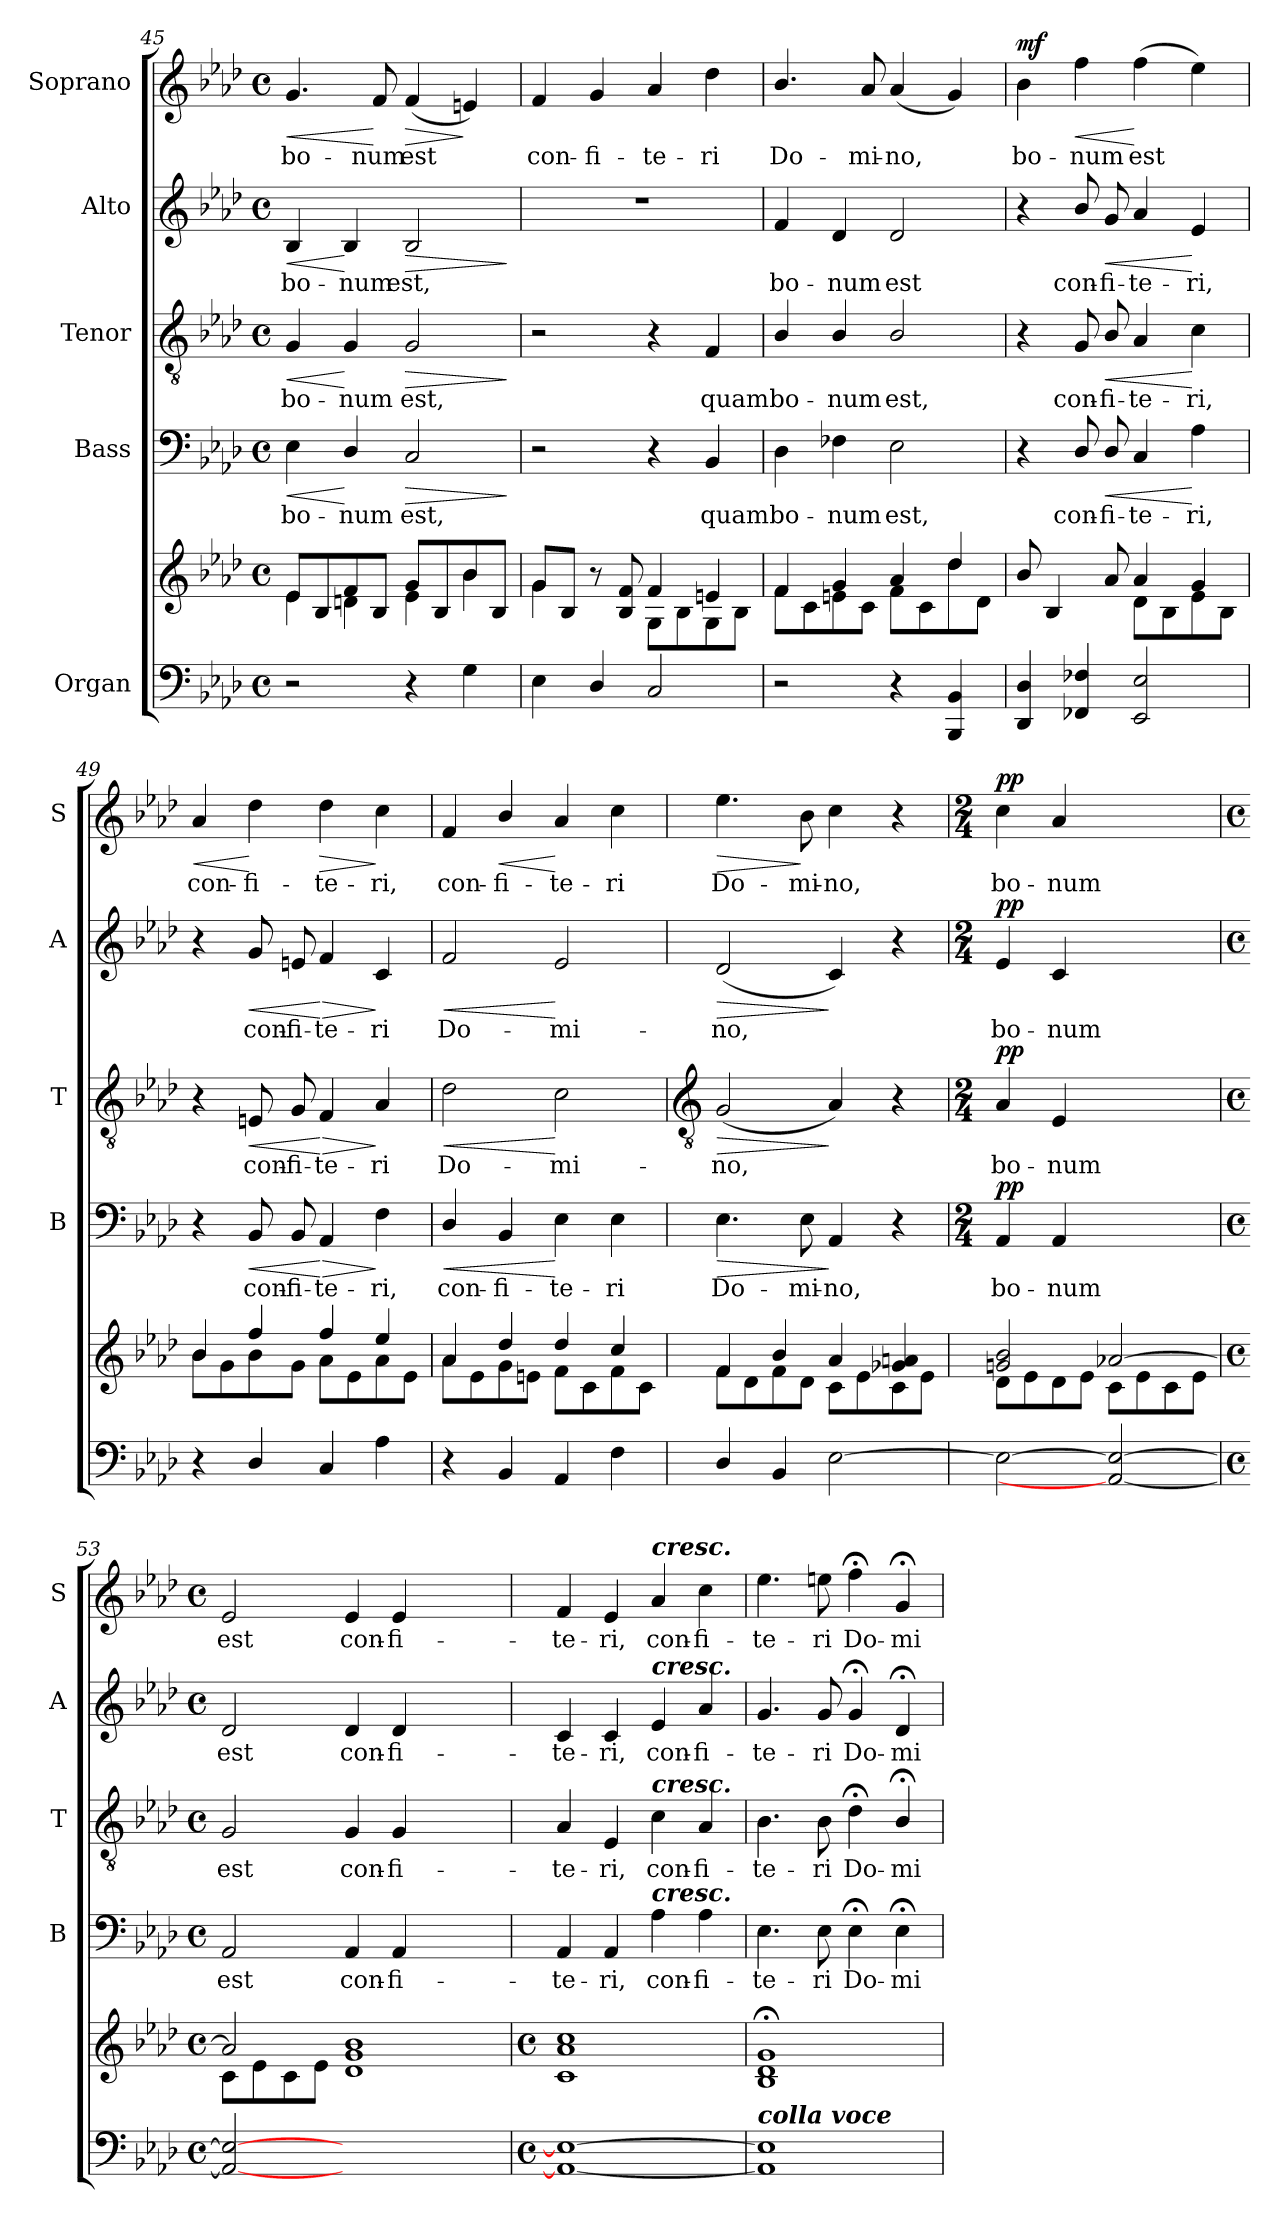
**kern	**kern	**kern	**text	**dynam	**kern	**text	**dynam	**kern	**text	**dynam	**kern	**text	**dynam
*part5	*part5	*part4	*part4	*part4	*part3	*part3	*part3	*part2	*part2	*part2	*part1	*part1	*part1
*staff6	*staff5	*staff4	*staff4	*staff4	*staff3	*staff3	*staff3	*staff2	*staff2	*staff2	*staff1	*staff1	*staff1
*I"Organ	*	*I"Bass	*	*	*I"Tenor	*	*	*I"Alto	*	*	*I"Soprano	*	*
*	*	*I'B	*	*	*I'T	*	*	*I'A	*	*	*I'S	*	*
!!LO:LB:g=z
*clefF4	*clefG2	*clefF4	*	*	*clefGv2	*	*	*clefG2	*	*	*clefG2	*	*
*k[b-e-a-d-]	*k[b-e-a-d-]	*k[b-e-a-d-]	*	*	*k[b-e-a-d-]	*	*	*k[b-e-a-d-]	*	*	*k[b-e-a-d-]	*	*
*A-:	*A-:	*A-:	*	*	*A-:	*	*	*A-:	*	*	*A-:	*	*
*M4/4	*M4/4	*M4/4	*	*	*M4/4	*	*	*M4/4	*	*	*M4/4	*	*
*met(c)	*met(c)	*met(c)	*	*	*met(c)	*	*	*met(c)	*	*	*met(c)	*	*
=45	=45	=45	=45	=45	=45	=45	=45	=45	=45	=45	=45	=45	=45
*^	*^	*	*	*	*	*	*	*	*	*	*	*	*
!	!	!	!	!	!LO:LY:b	!LO:HP:b	!	!LO:LY:b	!LO:HP:b	!	!LO:LY:b	!LO:HP:b	!	!LO:LY:b	!LO:HP:b
2r	1ryy	8e-/L	4e-\	4E-	bo-	<	4G	bo-	<	4B-	bo-	<	4.g	bo-	<
.	.	8B-/	.	.	.	.	.	.	.	.	.	.	.	.	.
!	!	!	!	!	!LO:LY:b	!	!	!LO:LY:b	!	!	!LO:LY:b	!	!	!	!
.	.	8f/	4dn\	4D-/	-num	[	4G	-num	[	4B-	-num	[	.	.	.
!	!	!	!	!	!	!	!	!	!	!	!	!	!	!LO:LY:b	!
.	.	8B-/J	.	.	.	.	.	.	.	.	.	.	8f	-num	[
!	!	!	!	!	!LO:LY:b	!LO:HP:b	!	!LO:LY:b	!LO:HP:b	!	!LO:LY:b	!LO:HP:b	!	!LO:LY:b	!LO:HP:b
4r	.	8g/L	4e-\	2C	est,	>	2G	est,	>	2B-	est,	>	(<4f	est	>
.	.	8B-/	.	.	.	.	.	.	.	.	.	.	.	.	.
4G	.	8b-/	4b-\	.	.	.	.	.	.	.	.	.	4en)	.	]
.	.	8B-/J	.	.	.	.	.	.	.	.	.	.	.	.	.
*v	*v	*	*	*	*	*	*	*	*	*	*	*	*	*	*
*	*v	*v	*	*	*	*	*	*	*	*	*	*	*	*
.	.	.	.	]	.	.	]	.	.	]	.	.	.
!!LO:LB:g=z
=46	=46	=46	=46	=46	=46	=46	=46	=46	=46	=46	=46	=46	=46
*	*^	*	*	*	*	*	*	*	*	*	*	*	*
!	!	!	!	!	!	!	!	!	!	!	!	!	!LO:LY:b	!
4E-	8g/L	4g\	2r	.	.	2r	.	.	1r	.	.	4f	con-	.
.	8B-/J	.	.	.	.	.	.	.	.	.	.	.	.	.
!	!	!	!	!	!	!	!	!	!	!	!	!	!LO:LY:b	!
4D-/	8r	4ryy	.	.	.	.	.	.	.	.	.	4g	-fi-	.
.	8B-/ 8f/	.	.	.	.	.	.	.	.	.	.	.	.	.
!	!	!	!	!	!	!	!	!	!	!	!	!	!LO:LY:b	!
2C	4f/	8G\L	4r	.	.	4r	.	.	.	.	.	4a-	-te-	.
.	.	8B-\	.	.	.	.	.	.	.	.	.	.	.	.
!	!	!	!	!LO:LY:b	!	!	!LO:LY:b	!	!	!	!	!	!LO:LY:b	!
.	4en/	8G\	4BB-	quam	.	4F	quam	.	.	.	.	4dd-	-ri	.
.	.	8B-\J	.	.	.	.	.	.	.	.	.	.	.	.
=47	=47	=47	=47	=47	=47	=47	=47	=47	=47	=47	=47	=47	=47	=47
!	!	!	!	!LO:LY:b	!	!	!LO:LY:b	!	!	!LO:LY:b	!	!	!LO:LY:b	!
2r	4f/	8f\L	4D-	bo-	.	4B-/	bo-	.	4f	bo-	.	4.b-/	Do-	.
.	.	8c\	.	.	.	.	.	.	.	.	.	.	.	.
!	!	!	!	!LO:LY:b	!	!	!LO:LY:b	!	!	!LO:LY:b	!	!	!	!
.	4g/	8en\	4F-X	-num	.	4B-/	-num	.	4d-	-num	.	.	.	.
!	!	!	!	!	!	!	!	!	!	!	!	!	!LO:LY:b	!
.	.	8c\J	.	.	.	.	.	.	.	.	.	8a-	-mi-	.
!	!	!	!	!LO:LY:b	!	!	!LO:LY:b	!	!	!LO:LY:b	!	!	!LO:LY:b	!
4r	4a-/	8f\L	2E-	est,	.	2B-/	est,	.	2d-	est	.	(<4a-	-no,	.
.	.	8c\	.	.	.	.	.	.	.	.	.	.	.	.
4BBB- 4BB-	4dd-/	8dd-\	.	.	.	.	.	.	.	.	.	4g)	.	.
.	.	8d-\J	.	.	.	.	.	.	.	.	.	.	.	.
=48	=48	=48	=48	=48	=48	=48	=48	=48	=48	=48	=48	=48	=48	=48
!	!	!	!	!	!	!	!	!	!	!	!	!	!LO:LY:b	!LO:DY:b
4DD- 4D-	8b-/	2ryy	4r	.	.	4r	.	.	4r	.	.	4b-	bo-	mf
.	4B-/	.	.	.	.	.	.	.	.	.	.	.	.	.
!	!	!	!	!LO:LY:b	!	!	!LO:LY:b	!	!	!LO:LY:b	!	!	!LO:LY:b	!LO:HP:b
4FF-X 4F-X	.	.	8D-/	con-	.	8G	con-	.	8b-/	con-	.	4ff	-num	<
!	!	!	!	!LO:LY:b	!LO:HP:b	!	!LO:LY:b	!LO:HP:b	!	!LO:LY:b	!LO:HP:b	!	!	!
.	8a-/	.	8D-/	-fi-	<	8B-/	-fi-	<	8g	-fi-	<	.	.	.
!	!	!	!	!LO:LY:b	!	!	!LO:LY:b	!	!	!LO:LY:b	!	!	!LO:LY:b	!
2EE- 2E-	4a-/	8d-\L	4C	-te-	.	4A-	-te-	.	4a-	-te-	.	(>4ff	est	[
.	.	8B-\	.	.	.	.	.	.	.	.	.	.	.	.
!	!	!	!	!LO:LY:b	!	!	!LO:LY:b	!	!	!LO:LY:b	!	!	!	!
.	4g/	8e-\	4A-	-ri,	[	4c	-ri,	[	4e-	-ri,	[	4ee-)	.	.
.	.	8B-\J	.	.	.	.	.	.	.	.	.	.	.	.
=49	=49	=49	=49	=49	=49	=49	=49	=49	=49	=49	=49	=49	=49	=49
!	!	!	!	!	!	!	!	!	!	!	!	!	!LO:LY:b	!LO:HP:b
4r	4b-/	8b-\L	4r	.	.	4r	.	.	4r	.	.	4a-	con-	<
.	.	8g\	.	.	.	.	.	.	.	.	.	.	.	.
!	!	!	!	!LO:LY:b	!LO:HP:b	!	!LO:LY:b	!LO:HP:b	!	!LO:LY:b	!LO:HP:b	!	!LO:LY:b	!
4D-/	4ff/	8b-\	8BB-	con-	<	8En	con-	<	8g	con-	<	4dd-	-fi-	[
!	!	!	!	!LO:LY:b	!	!	!LO:LY:b	!	!	!LO:LY:b	!	!	!	!
.	.	8g\J	8BB-	-fi-	.	8G	-fi-	.	8en	-fi-	.	.	.	.
!	!	!	!	!LO:LY:b	!LO:HP:n=1:b	!	!LO:LY:b	!LO:HP:n=1:b	!	!LO:LY:b	!LO:HP:n=1:b	!	!LO:LY:b	!LO:HP:b
4C	4ff/	8a-\L	4AA-	-te-	[ >	4F	-te-	[ >	4f	-te-	[ >	4dd-	-te-	>
.	.	8e-\	.	.	.	.	.	.	.	.	.	.	.	.
!	!	!	!	!LO:LY:b	!	!	!LO:LY:b	!	!	!LO:LY:b	!	!	!LO:LY:b	!
4A-	4ee-/	8a-\	4F	-ri,	]	4A-	-ri	]	4c	-ri	]	4cc	-ri,	]
.	.	8e-\J	.	.	.	.	.	.	.	.	.	.	.	.
=50	=50	=50	=50	=50	=50	=50	=50	=50	=50	=50	=50	=50	=50	=50
!	!	!	!	!LO:LY:b	!LO:HP:b	!	!LO:LY:b	!LO:HP:b	!	!LO:LY:b	!LO:HP:b	!	!LO:LY:b	!
4r	4a-/	8a-\L	4D-/	con-	<	2d-	Do-	<	2f	Do-	<	4f	con-	.
.	.	8e-\	.	.	.	.	.	.	.	.	.	.	.	.
!	!	!	!	!LO:LY:b	!	!	!	!	!	!	!	!	!LO:LY:b	!LO:HP:b
4BB-	4dd-/	8g\	4BB-	-fi-	.	.	.	.	.	.	.	4b-/	-fi-	<
.	.	8en\J	.	.	.	.	.	.	.	.	.	.	.	.
!	!	!	!	!LO:LY:b	!	!	!LO:LY:b	!	!	!LO:LY:b	!	!	!LO:LY:b	!
4AA-	4dd-/	8f\L	4E-	-te-	[	2c	-mi-	[	2e-	-mi-	[	4a-	-te-	[
.	.	8c\	.	.	.	.	.	.	.	.	.	.	.	.
!	!	!	!	!LO:LY:b	!	!	!	!	!	!	!	!	!LO:LY:b	!
4F	4cc/	8f\	4E-	-ri	.	.	.	.	.	.	.	4cc	-ri	.
.	.	8c\J	.	.	.	.	.	.	.	.	.	.	.	.
!!LO:LB:g=z
=51	=51	=51	=51	=51	=51	=51	=51	=51	=51	=51	=51	=51	=51	=51
*	*	*	*	*	*	*clefGv2	*	*	*	*	*	*	*	*
!	!	!	!	!LO:LY:b	!LO:HP:b	!	!LO:LY:b	!LO:HP:b	!	!LO:LY:b	!LO:HP:b	!	!LO:LY:b	!LO:HP:b
4D-/	4f/	8f\L	4.E-	Do-	>	(<2G	-no,	>	(<2d-	-no,	>	4.ee-	Do-	>
.	.	8d-\	.	.	.	.	.	.	.	.	.	.	.	.
4BB-	4b-/	8f\	.	.	.	.	.	.	.	.	.	.	.	.
!	!	!	!	!LO:LY:b	!	!	!	!	!	!	!	!	!LO:LY:b	!
.	.	8d-\J	8E-	-mi-	.	.	.	.	.	.	.	8b-	-mi-	]
!	!	!	!	!LO:LY:b	!	!	!	!	!	!	!	!	!LO:LY:b	!
[2E-	4a-/	8c\L	4AA-	-no,	]	4A-)	.	]	4c)	.	]	4cc	-no,	.
.	.	8e-\	.	.	.	.	.	.	.	.	.	.	.	.
.	4g-X/ 4an/	8c\	4r	.	.	4r	.	.	4r	.	.	4r	.	.
.	.	8e-\J	.	.	.	.	.	.	.	.	.	.	.	.
!!LO:LB:g=z
=52	=52	=52	=52	=52	=52	=52	=52	=52	=52	=52	=52	=52	=52	=52
*	*	*	*M2/4	*	*	*M2/4	*	*	*M2/4	*	*	*M2/4	*	*
!	!	!	!	!LO:LY:b	!LO:DY:b	!	!LO:LY:b	!LO:DY:b	!	!LO:LY:b	!LO:DY:b	!	!LO:LY:b	!LO:DY:b
2E-_	2gn 2b-	8d-\L	4AA-	bo-	pp	4A-	bo-	pp	4e-	bo-	pp	4cc	bo-	pp
.	.	8e-\	.	.	.	.	.	.	.	.	.	.	.	.
!	!	!	!	!LO:LY:b	!	!	!LO:LY:b	!	!	!LO:LY:b	!	!	!LO:LY:b	!
.	.	8d-\	4AA-	-num	.	4E-	-num	.	4c	-num	.	4a-	-num	.
.	.	8e-\J	.	.	.	.	.	.	.	.	.	.	.	.
2AA-_ 2E-_	[2a-X	8c\L	2ryy	.	.	2ryy	.	.	2ryy	.	.	2ryy	.	.
.	.	8e-\	.	.	.	.	.	.	.	.	.	.	.	.
.	.	8c\	.	.	.	.	.	.	.	.	.	.	.	.
.	.	8e-\J	.	.	.	.	.	.	.	.	.	.	.	.
=53	=53	=53	=53	=53	=53	=53	=53	=53	=53	=53	=53	=53	=53	=53
*M4/4	*M4/4	*	*M4/4	*	*	*M4/4	*	*	*M4/4	*	*	*M4/4	*	*
*met(c)	*met(c)	*	*met(c)	*	*	*met(c)	*	*	*met(c)	*	*	*met(c)	*	*
!	!	!	!	!LO:LY:b	!	!	!LO:LY:b	!	!	!LO:LY:b	!	!	!LO:LY:b	!
2AA-_ 2E-_	2a-]	8c\L	2AA-	est	.	2G	est	.	2d-	est	.	2e-	est	.
.	.	8e-\	.	.	.	.	.	.	.	.	.	.	.	.
.	.	8c\	.	.	.	.	.	.	.	.	.	.	.	.
.	.	8e-\J	.	.	.	.	.	.	.	.	.	.	.	.
!	!	!	!	!LO:LY:b	!	!	!LO:LY:b	!	!	!LO:LY:b	!	!	!LO:LY:b	!
1ryy	1d- 1g 1b-	1ryy	4AA-	con-	.	4G	con-	.	4d-	con-	.	4e-	con-	.
!	!	!	!	!LO:LY:b	!	!	!LO:LY:b	!	!	!LO:LY:b	!	!	!LO:LY:b	!
.	.	.	4AA-	-fi-	.	4G	-fi-	.	4d-	-fi-	.	4e-	-fi-	.
.	.	.	2ryy	.	.	2ryy	.	.	2ryy	.	.	2ryy	.	.
=54	=54	=54	=54	=54	=54	=54	=54	=54	=54	=54	=54	=54	=54	=54
*M4/4	*M4/4	*	*	*	*	*	*	*	*	*	*	*	*	*
*met(c)	*met(c)	*	*	*	*	*	*	*	*	*	*	*	*	*
!	!	!	!	!LO:LY:b	!	!	!LO:LY:b	!	!	!LO:LY:b	!	!	!LO:LY:b	!
1AA-_ 1E-_	1c 1a- 1cc	1ryy	4AA-	-te-	.	4A-	-te-	.	4c	-te-	.	4f	-te-	.
!	!	!	!	!LO:LY:b	!	!	!LO:LY:b	!	!	!LO:LY:b	!	!	!LO:LY:b	!
.	.	.	4AA-	-ri,	.	4E-	-ri,	.	4c	-ri,	.	4e-	-ri,	.
!	!	!	!	!	!	!	!	!	!	!	!	!LO:TX:a:Bi:t=cresc.	!	!
!	!	!	!	!	!	!	!	!	!LO:TX:a:Bi:t=cresc.	!	!	!	!	!
!	!	!	!	!	!	!LO:TX:a:Bi:t=cresc.	!	!	!	!	!	!	!	!
!	!	!	!LO:TX:a:Bi:t=cresc.	!	!	!	!	!	!	!	!	!	!	!
!	!	!	!	!LO:LY:b	!	!	!LO:LY:b	!	!	!LO:LY:b	!	!	!LO:LY:b	!
.	.	.	4A-	con-	.	4c	con-	.	4e-	con-	.	4a-	con-	.
!	!	!	!	!LO:LY:b	!	!	!LO:LY:b	!	!	!LO:LY:b	!	!	!LO:LY:b	!
.	.	.	4A-	-fi-	.	4A-	-fi-	.	4a-	-fi-	.	4cc	-fi-	.
=55	=55	=55	=55	=55	=55	=55	=55	=55	=55	=55	=55	=55	=55	=55
!	!LO:TX:b:Bi:t=colla voce	!	!	!	!	!	!	!	!	!	!	!	!	!
!	!	!	!	!LO:LY:b	!	!	!LO:LY:b	!	!	!LO:LY:b	!	!	!LO:LY:b	!
1AA-] 1E-]	1B-;< 1d-;< 1g;<	1ryy	4.E-	-te-	.	4.B-	-te-	.	4.g	-te-	.	4.ee-	-te-	.
!	!	!	!	!LO:LY:b	!	!	!LO:LY:b	!	!	!LO:LY:b	!	!	!LO:LY:b	!
.	.	.	8E-	-ri	.	8B-	-ri	.	8g	-ri	.	8een	-ri	.
!	!	!	!	!LO:LY:b	!	!	!LO:LY:b	!	!	!LO:LY:b	!	!	!LO:LY:b	!
.	.	.	4E-;<	Do-	.	4d-;<	Do-	.	4g;<	Do-	.	4ff;<	Do-	.
!	!	!	!	!LO:LY:b	!	!	!LO:LY:b	!	!	!LO:LY:b	!	!	!LO:LY:b	!
.	.	.	4E-;<	-mi-	.	4B-;</	-mi-	.	4d-;<	-mi-	.	4g;<	-mi-	.
*	*v	*v	*	*	*	*	*	*	*	*	*	*	*	*
=	=	=	=	=	=	=	=	=	=	=	=	=	=
*-	*-	*-	*-	*-	*-	*-	*-	*-	*-	*-	*-	*-	*-
